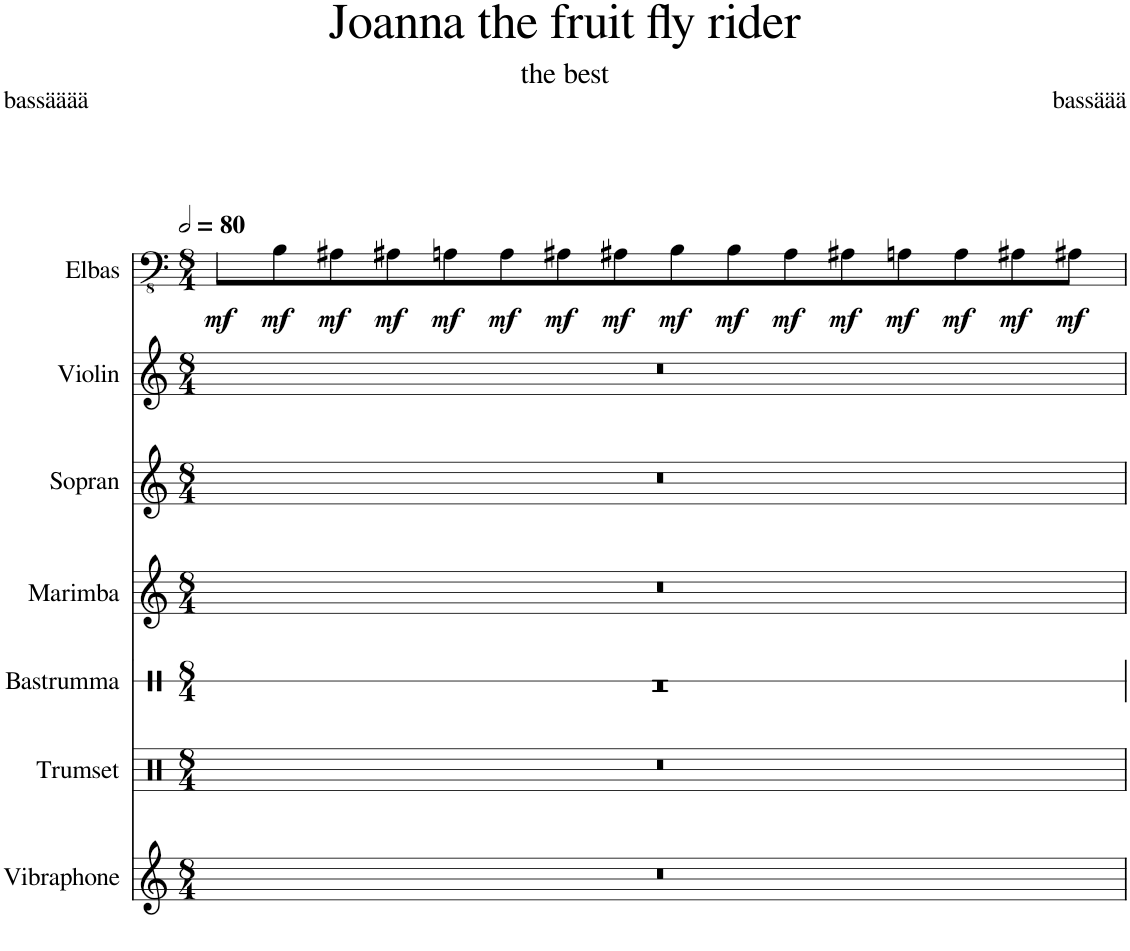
**kern	**kern	**kern	**kern	**kern	**kern	**kern	**dynam
*part7	*part6	*part5	*part4	*part3	*part2	*part1	*part1
*staff7	*staff6	*staff5	*staff4	*staff3	*staff2	*staff1	*staff1
*I"Vibraphone	*I"Trumset	*I"Bastrumma	*I"Marimba	*I"Sopran	*I"Violin	*I"Elbas	*
*I'Vib.	*	*	*I'Mrm.	*I'S.	*I'Vln.	*I'El. B.	*
*	*	*stria1	*	*	*	*	*
*clefG2	*clefX	*clefX	*clefG2	*clefG2	*clefG2	*clefFv4	*
*k[]	*k[]	*k[]	*k[]	*k[]	*k[]	*k[]	*
*M8/4	*M8/4	*M8/4	*M8/4	*M8/4	*M8/4	*M8/4	*
*MM160	*MM160	*MM160	*MM160	*MM160	*MM160	*MM160	*
=1	=1	=1	=1	=1	=1	=1	=1
!	!	!	!	!	!	!	!LO:DY:b
0r	0r	0r	0r	0r	0r	8BB\L	mf
!	!	!	!	!	!	!	!LO:DY:b
.	.	.	.	.	.	8BB\	mf
!	!	!	!	!	!	!	!LO:DY:b
.	.	.	.	.	.	8AA#X\	mf
!	!	!	!	!	!	!	!LO:DY:b
.	.	.	.	.	.	8AA#X\	mf
!	!	!	!	!	!	!	!LO:DY:b
.	.	.	.	.	.	8AAn\	mf
!	!	!	!	!	!	!	!LO:DY:b
.	.	.	.	.	.	8AA\	mf
!	!	!	!	!	!	!	!LO:DY:b
.	.	.	.	.	.	8AA#X\	mf
!	!	!	!	!	!	!	!LO:DY:b
.	.	.	.	.	.	8AA#X\	mf
!	!	!	!	!	!	!	!LO:DY:b
.	.	.	.	.	.	8BB\	mf
!	!	!	!	!	!	!	!LO:DY:b
.	.	.	.	.	.	8BB\	mf
!	!	!	!	!	!	!	!LO:DY:b
.	.	.	.	.	.	8AA#\	mf
!	!	!	!	!	!	!	!LO:DY:b
.	.	.	.	.	.	8AA#X\	mf
!	!	!	!	!	!	!	!LO:DY:b
.	.	.	.	.	.	8AAn\	mf
!	!	!	!	!	!	!	!LO:DY:b
.	.	.	.	.	.	8AA\	mf
!	!	!	!	!	!	!	!LO:DY:b
.	.	.	.	.	.	8AA#X\	mf
!	!	!	!	!	!	!	!LO:DY:b
.	.	.	.	.	.	8AA#X\J	mf
=	=	=	=	=	=	=	=
*-	*-	*-	*-	*-	*-	*-	*-
